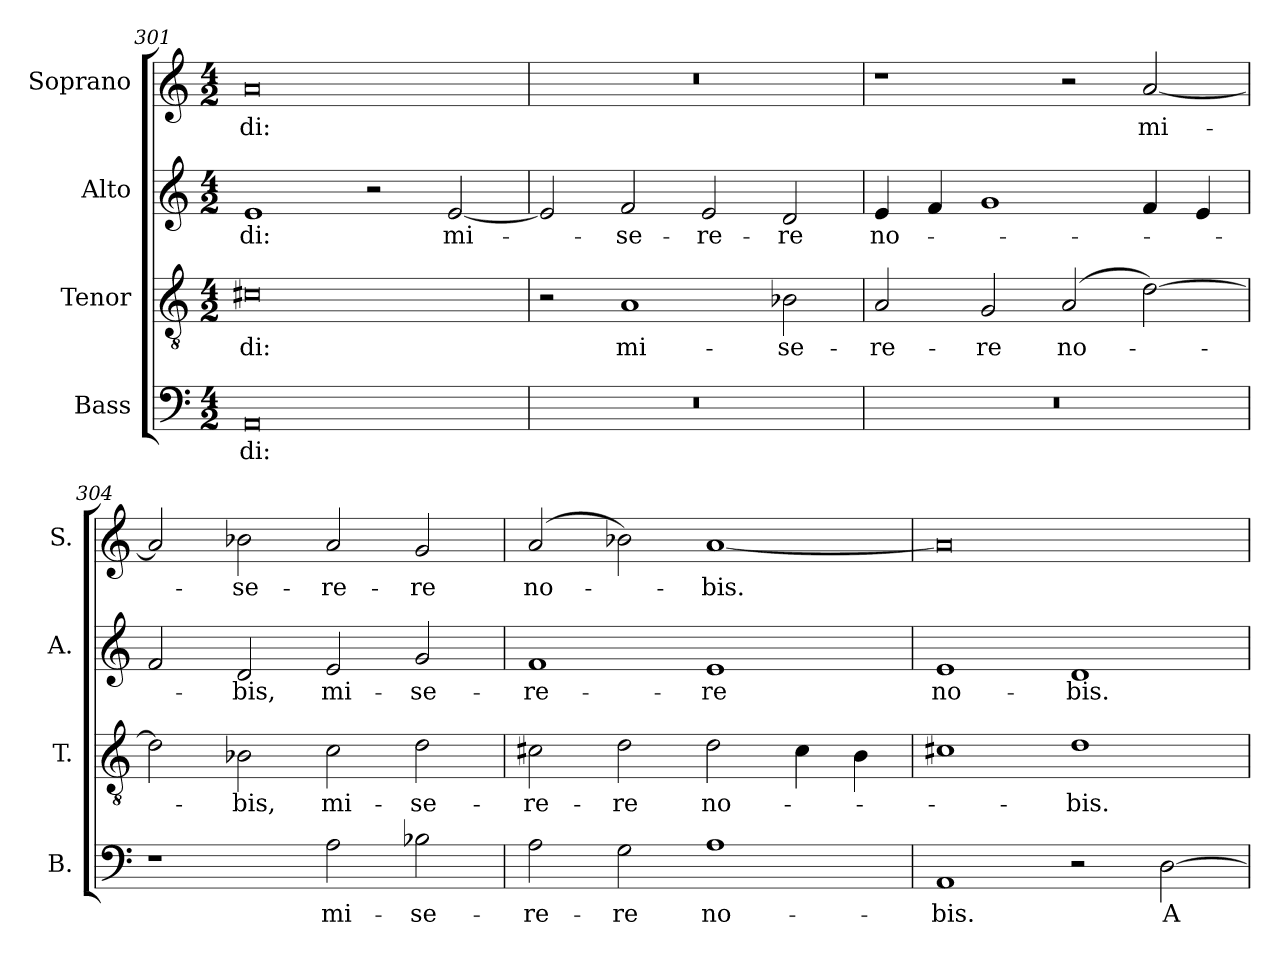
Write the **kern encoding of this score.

**kern	**text	**kern	**text	**kern	**text	**kern	**text
*part4	*part4	*part3	*part3	*part2	*part2	*part1	*part1
*staff4	*staff4	*staff3	*staff3	*staff2	*staff2	*staff1	*staff1
*I"Bass	*	*I"Tenor	*	*I"Alto	*	*I"Soprano	*
*I'B.	*	*I'T.	*	*I'A.	*	*I'S.	*
*clefF4	*	*clefGv2	*	*clefG2	*	*clefG2	*
*	*	*ITrd7c12	*	*	*	*	*
*k[]	*	*k[]	*	*k[]	*	*k[]	*
*C:	*	*C:	*	*C:	*	*C:	*
*M4/2	*	*M4/2	*	*M4/2	*	*M4/2	*
=301	=301	=301	=301	=301	=301	=301	=301
!	!LO:LY:b:color=#000000	!	!	!	!	!	!
!	!	!	!LO:LY:b:color=#000000	!	!	!	!
!	!	!	!	!	!LO:LY:b:color=#000000	!	!
!	!	!	!	!	!	!	!LO:LY:b:color=#000000
0AAi	-di:	0C#Xi	-di:	1ei	-di:	0ai	-di:
.	.	.	.	2r	.	.	.
!	!	!	!	!	!LO:LY:b:color=#000000	!	!
.	.	.	.	[2ei/	mi-	.	.
=302	=302	=302	=302	=302	=302	=302	=302
!LO:N:vis=1	!	!	!	!	!	!LO:N:vis=1	!
0r	.	2r	.	2ei/]	.	0r	.
!	!	!	!LO:LY:b:color=#000000	!	!	!	!
!	!	!	!	!	!LO:LY:b:color=#000000	!	!
.	.	1AAi	mi-	2fi/	-se-	.	.
!	!	!	!	!	!LO:LY:b:color=#000000	!	!
.	.	.	.	2ei/	-re-	.	.
!	!	!	!LO:LY:b:color=#000000	!	!	!	!
!	!	!	!	!	!LO:LY:b:color=#000000	!	!
.	.	2BB-Xi\	-se-	2di/	-re	.	.
=303	=303	=303	=303	=303	=303	=303	=303
!LO:N:vis=1	!	!	!	!	!	!	!
!	!	!	!LO:LY:b:color=#000000	!	!	!	!
!	!	!	!	!	!LO:LY:b:color=#000000	!	!
0r	.	2AAi/	-re-	4ei/	no-	1r	.
.	.	.	.	4fi/	.	.	.
!	!	!	!LO:LY:b:color=#000000	!	!	!	!
.	.	2GGi/	-re	1gi	.	.	.
!	!	!	!LO:LY:b:color=#000000	!	!	!	!
.	.	(2AAi/	no-	.	.	2r	.
!	!	!	!	!	!	!	!LO:LY:b:color=#000000
.	.	[2Di\)	.	4fi/	.	[2ai/	mi-
.	.	.	.	4ei/	.	.	.
!!LO:LB:g=z
=304	=304	=304	=304	=304	=304	=304	=304
1r	.	2Di\]	.	2fi/	.	2ai/]	.
!	!	!	!LO:LY:b:color=#000000	!	!	!	!
!	!	!	!	!	!LO:LY:b:color=#000000	!	!
!	!	!	!	!	!	!	!LO:LY:b:color=#000000
.	.	2BB-Xi\	-bis,	2di/	-bis,	2b-Xi\	-se-
!	!LO:LY:b:color=#000000	!	!	!	!	!	!
!	!	!	!LO:LY:b:color=#000000	!	!	!	!
!	!	!	!	!	!LO:LY:b:color=#000000	!	!
!	!	!	!	!	!	!	!LO:LY:b:color=#000000
2Ai\	mi-	2Ci\	mi-	2ei/	mi-	2ai/	-re-
!	!LO:LY:b:color=#000000	!	!	!	!	!	!
!	!	!	!LO:LY:b:color=#000000	!	!	!	!
!	!	!	!	!	!LO:LY:b:color=#000000	!	!
!	!	!	!	!	!	!	!LO:LY:b:color=#000000
2B-Xi\	-se-	2Di\	-se-	2gi/	-se-	2gi/	-re
=305	=305	=305	=305	=305	=305	=305	=305
!	!LO:LY:b:color=#000000	!	!	!	!	!	!
!	!	!	!LO:LY:b:color=#000000	!	!	!	!
!	!	!	!	!	!LO:LY:b:color=#000000	!	!
!	!	!	!	!	!	!	!LO:LY:b:color=#000000
2Ai\	-re-	2C#Xi\	-re-	1fi	-re-	(2ai/	no-
!	!LO:LY:b:color=#000000	!	!	!	!	!	!
!	!	!	!LO:LY:b:color=#000000	!	!	!	!
2Gi\	-re	2Di\	-re	.	.	2b-Xi\)	.
!	!LO:LY:b:color=#000000	!	!	!	!	!	!
!	!	!	!LO:LY:b:color=#000000	!	!	!	!
!	!	!	!	!	!LO:LY:b:color=#000000	!	!
!	!	!	!	!	!	!	!LO:LY:b:color=#000000
1Ai	no-	2Di\	no-	1ei	-re	[1ai	-bis.
.	.	4C#i\	.	.	.	.	.
.	.	4BBi\	.	.	.	.	.
=306	=306	=306	=306	=306	=306	=306	=306
!	!LO:LY:b:color=#000000	!	!	!	!	!	!
!	!	!	!	!	!LO:LY:b:color=#000000	!	!
1AAi	-bis.	1C#Xi	.	1ei	no-	0ai]	.
!	!	!	!LO:LY:b:color=#000000	!	!	!	!
!	!	!	!	!	!LO:LY:b:color=#000000	!	!
2r	.	1Di	-bis.	1di	-bis.	.	.
!	!LO:LY:b:color=#000000	!	!	!	!	!	!
[2Di\	A-	.	.	.	.	.	.
=	=	=	=	=	=	=	=
*-	*-	*-	*-	*-	*-	*-	*-
